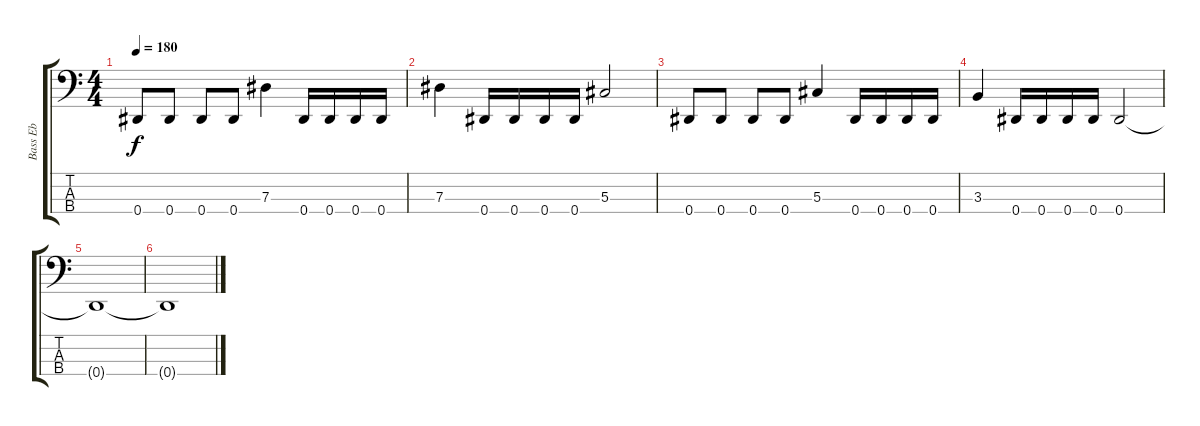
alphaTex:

\track ("Bass Eb" "Bass Eb") {instrument electricbasspick}
\staff {score tabs}
\tuning (Gb2 Db2 Ab1 Eb1) {hide}
\ts (4 4)
\tempo 180
\clef f4
\ks c
0.4.8{dy f} 0.4.8 0.4.8 0.4.8 7.3.4 0.4.16 0.4.16 0.4.16 0.4.16 |
7.3.4 0.4.16 0.4.16 0.4.16 0.4.16 5.3.2 |
0.4.8 0.4.8 0.4.8 0.4.8 5.3.4 0.4.16 0.4.16 0.4.16 0.4.16 |
3.3.4 0.4.16 0.4.16 0.4.16 0.4.16 0.4.2{volume 6} |
0.4{t}.1 |
0.4{t}.1{volume 0}
